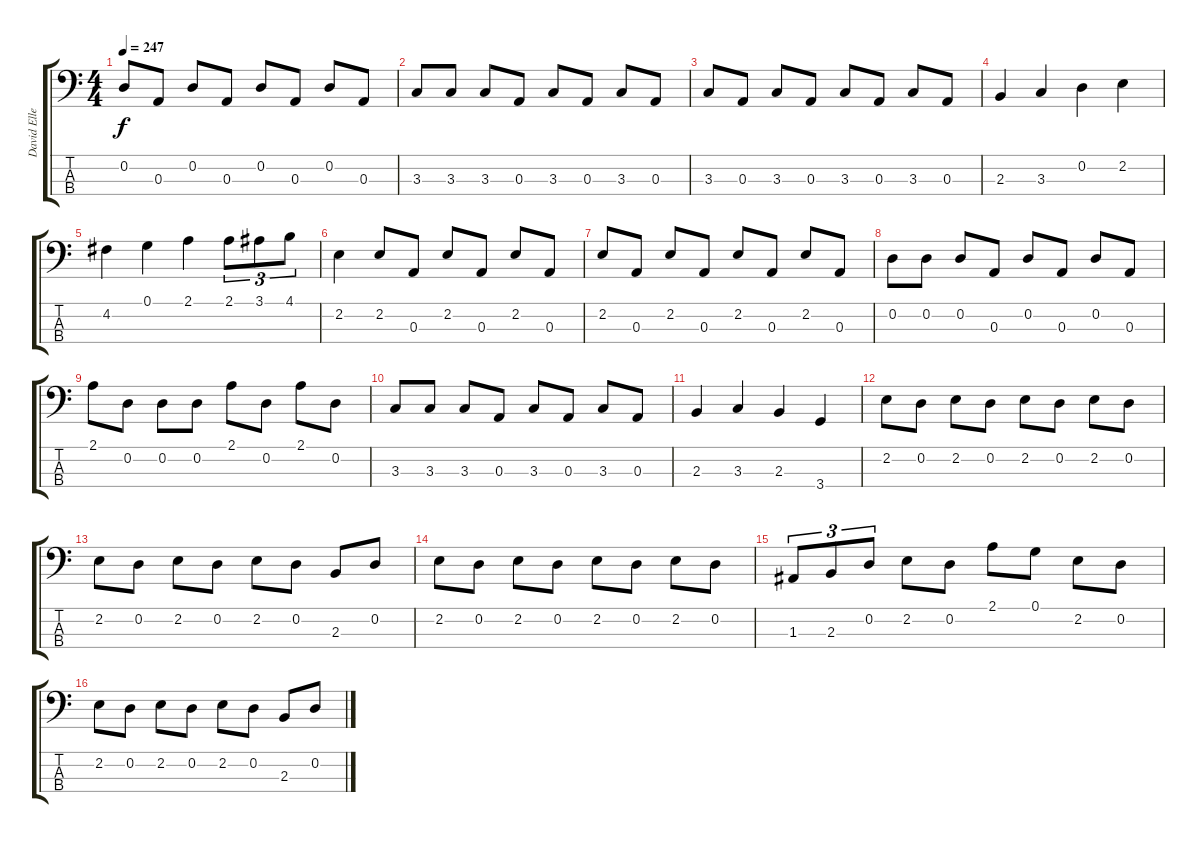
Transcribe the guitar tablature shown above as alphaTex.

\track ("David Ellefson (Bass)" "David Elle") {instrument electricbassfinger}
\staff {score tabs}
\tuning (G2 D2 A1 E1) {hide}
\ts (4 4)
\tempo 247
\clef f4
\ks c
0.2.8{dy f} 0.3.8 0.2.8 0.3.8 0.2.8 0.3.8 0.2.8 0.3.8 |
3.3.8 3.3.8 3.3.8 0.3.8 3.3.8 0.3.8 3.3.8 0.3.8 |
3.3.8 0.3.8 3.3.8 0.3.8 3.3.8 0.3.8 3.3.8 0.3.8 |
2.3.4 3.3.4 0.2.4 2.2.4 |
4.2.4 0.1.4 2.1.4 2.1.8{tu (3 2)} 3.1.8{tu (3 2)} 4.1.8{tu (3 2)} |
2.2.4 2.2.8 0.3.8 2.2.8 0.3.8 2.2.8 0.3.8 |
2.2.8 0.3.8 2.2.8 0.3.8 2.2.8 0.3.8 2.2.8 0.3.8 |
0.2.8 0.2.8 0.2.8 0.3.8 0.2.8 0.3.8 0.2.8 0.3.8 |
2.1.8 0.2.8 0.2.8 0.2.8 2.1.8 0.2.8 2.1.8 0.2.8 |
3.3.8 3.3.8 3.3.8 0.3.8 3.3.8 0.3.8 3.3.8 0.3.8 |
2.3.4 3.3.4 2.3.4 3.4.4 |
2.2.8 0.2.8 2.2.8 0.2.8 2.2.8 0.2.8 2.2.8 0.2.8 |
2.2.8 0.2.8 2.2.8 0.2.8 2.2.8 0.2.8 2.3.8 0.2.8 |
2.2.8 0.2.8 2.2.8 0.2.8 2.2.8 0.2.8 2.2.8 0.2.8 |
1.3.8{tu (3 2)} 2.3.8{tu (3 2)} 0.2.8{tu (3 2)} 2.2.8 0.2.8 2.1.8 0.1.8 2.2.8 0.2.8 |
2.2.8 0.2.8 2.2.8 0.2.8 2.2.8 0.2.8 2.3.8 0.2.8
